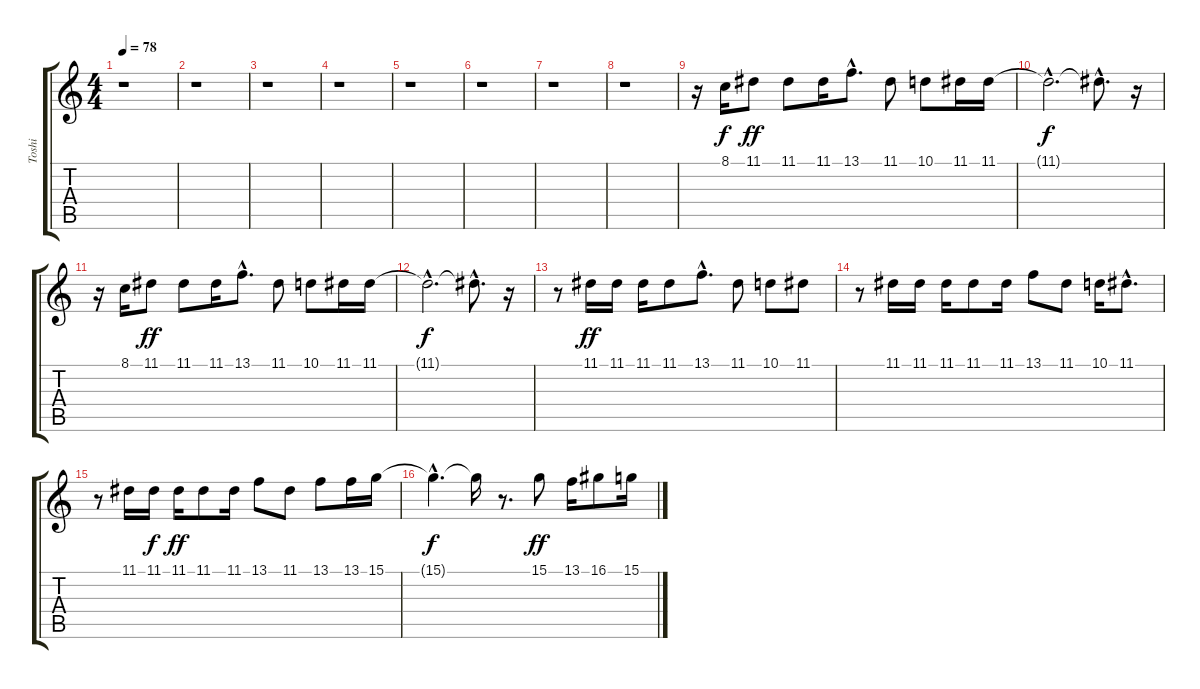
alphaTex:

\track ("Toshi" "Toshi") {instrument tenorsax}
\staff {score tabs}
\tuning (E4 B3 G3 D3 A2 E2) {hide}
\ts (4 4)
\tempo 78
\clef g2
\ks c
r.1{dy f} |
r.1 |
r.1 |
r.1 |
r.1 |
r.1 |
r.1 |
r.1 |
r.16 8.1.16 11.1.8{dy ff} 11.1.8 11.1.16 13.1{hac}.8{d} 11.1.8 10.1.8 11.1.16 11.1.16 |
11.1{hac t}.2{d dy f} 11.1{hac t}.8{d} r.16 |
r.16 8.1.16 11.1.8{dy ff} 11.1.8 11.1.16 13.1{hac}.8{d} 11.1.8 10.1.8 11.1.16 11.1.16 |
11.1{hac t}.2{d dy f} 11.1{hac t}.8{d} r.16 |
r.8 11.1.16{dy ff} 11.1.16 11.1.16 11.1.8 13.1{hac}.8{d} 11.1.8 10.1.8 11.1.8 |
r.8 11.1.16 11.1.16 11.1.16 11.1.8 11.1.16 13.1.8 11.1.8 10.1.16 11.1{hac}.8{d} |
r.8 11.1.16 11.1.16{dy f} 11.1.16{dy ff} 11.1.8 11.1.16 13.1.8 11.1.8 13.1.8 13.1.16 15.1.16 |
15.1{hac t}.4{d dy f} 15.1{t}.16 r.8{d} 15.1.8{dy ff} 13.1.16 16.1.8 15.1.16
